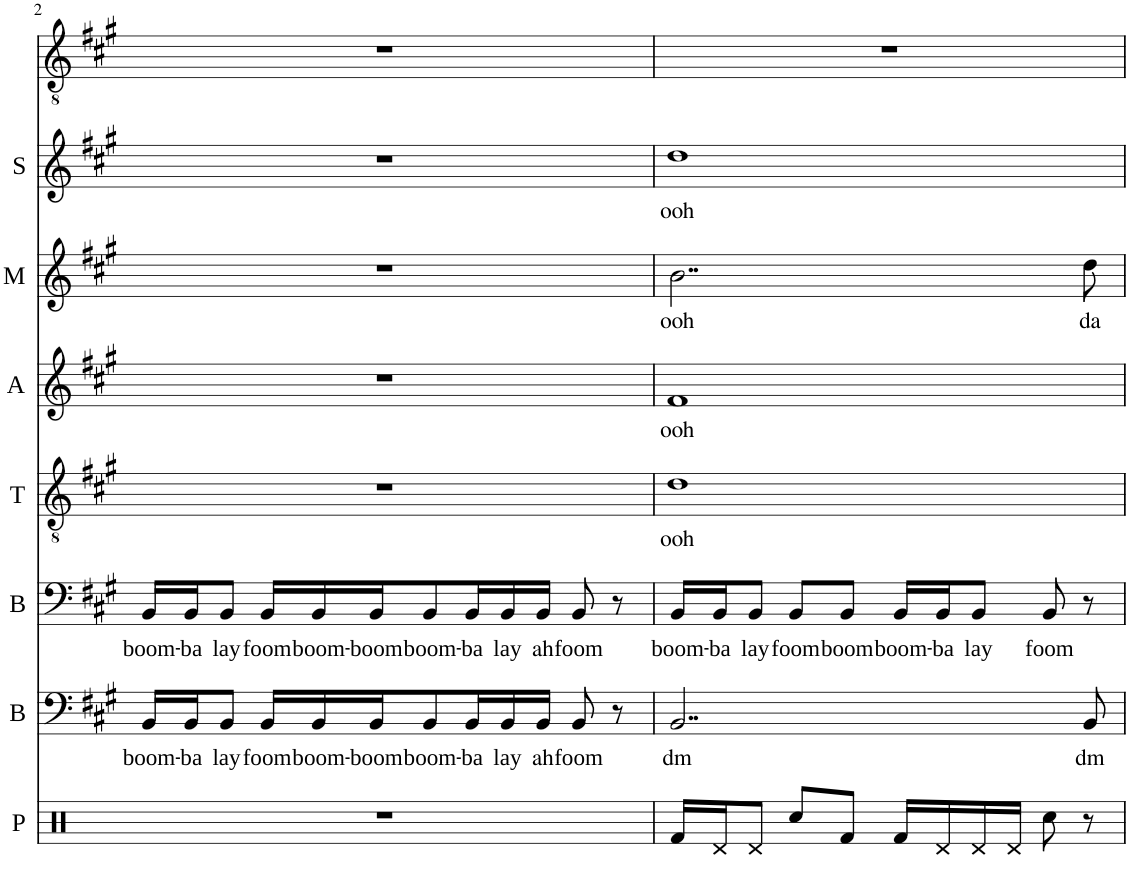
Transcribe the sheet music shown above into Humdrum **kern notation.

**kern	**kern	**text	**kern	**text	**kern	**text	**kern	**text	**kern	**text	**kern	**text	**kern
*part8	*part7	*part7	*part6	*part6	*part5	*part5	*part4	*part4	*part3	*part3	*part2	*part2	*part1
*staff8	*staff7	*staff7	*staff6	*staff6	*staff5	*staff5	*staff4	*staff4	*staff3	*staff3	*staff2	*staff2	*staff1
*I"Perc	*I"Bass	*	*I"Baritone	*	*I"Tenor	*	*I"Alto	*	*I"Mezzo	*	*I"Soprano	*	*I"Solo
*I'P	*I'B	*	*I'B	*	*I'T	*	*I'A	*	*I'M	*	*I'S	*	*
!!LO:PB:g=z
*clefX	*clefF4	*	*clefF4	*	*clefGv2	*	*clefG2	*	*clefG2	*	*clefG2	*	*clefGv2
*k[]	*k[f#c#g#]	*	*k[f#c#g#]	*	*k[f#c#g#]	*	*k[f#c#g#]	*	*k[f#c#g#]	*	*k[f#c#g#]	*	*k[f#c#g#]
*M4/4	*M4/4	*	*M4/4	*	*M4/4	*	*M4/4	*	*M4/4	*	*M4/4	*	*M4/4
=2	=2	=2	=2	=2	=2	=2	=2	=2	=2	=2	=2	=2	=2
!	!	!LO:LY:b	!	!LO:LY:b	!	!	!	!	!	!	!	!	!
1r	16BB/LL	boom-	16BB/LL	boom-	1r	.	1r	.	1r	.	1r	.	1r
!	!	!LO:LY:b	!	!LO:LY:b	!	!	!	!	!	!	!	!	!
.	16BB/J	-ba	16BB/J	-ba	.	.	.	.	.	.	.	.	.
!	!	!LO:LY:b	!	!LO:LY:b	!	!	!	!	!	!	!	!	!
.	8BB/J	lay	8BB/J	lay	.	.	.	.	.	.	.	.	.
!	!	!LO:LY:b	!	!LO:LY:b	!	!	!	!	!	!	!	!	!
.	16BB/LL	foom	16BB/LL	foom	.	.	.	.	.	.	.	.	.
!	!	!LO:LY:b	!	!LO:LY:b	!	!	!	!	!	!	!	!	!
.	16BB/	boom-	16BB/	boom-	.	.	.	.	.	.	.	.	.
!	!	!LO:LY:b	!	!LO:LY:b	!	!	!	!	!	!	!	!	!
.	16BB/J	-boom	16BB/J	-boom	.	.	.	.	.	.	.	.	.
!	!	!LO:LY:b	!	!LO:LY:b	!	!	!	!	!	!	!	!	!
.	8BB/	boom-	8BB/	boom-	.	.	.	.	.	.	.	.	.
!	!	!LO:LY:b	!	!LO:LY:b	!	!	!	!	!	!	!	!	!
.	16BB/L	-ba	16BB/L	-ba	.	.	.	.	.	.	.	.	.
!	!	!LO:LY:b	!	!LO:LY:b	!	!	!	!	!	!	!	!	!
.	16BB/	lay	16BB/	lay	.	.	.	.	.	.	.	.	.
!	!	!LO:LY:b	!	!LO:LY:b	!	!	!	!	!	!	!	!	!
.	16BB/JJ	ah	16BB/JJ	ah	.	.	.	.	.	.	.	.	.
!	!	!LO:LY:b	!	!LO:LY:b	!	!	!	!	!	!	!	!	!
.	8BB/	foom	8BB/	foom	.	.	.	.	.	.	.	.	.
.	8r	.	8r	.	.	.	.	.	.	.	.	.	.
=3	=3	=3	=3	=3	=3	=3	=3	=3	=3	=3	=3	=3	=3
!	!	!LO:LY:b	!	!LO:LY:b	!	!LO:LY:b	!	!LO:LY:b	!	!LO:LY:b	!	!LO:LY:b	!
16Rf/LL	2..BB/	dm	16BB/LL	boom-	1d	ooh	1f#	ooh	2..b\	ooh	1dd	ooh	1r
!	!	!	!	!LO:LY:b	!	!	!	!	!	!	!	!	!
16Rd/J	.	.	16BB/J	-ba	.	.	.	.	.	.	.	.	.
!	!	!	!	!LO:LY:b	!	!	!	!	!	!	!	!	!
8Rd/J	.	.	8BB/J	lay	.	.	.	.	.	.	.	.	.
!	!	!	!	!LO:LY:b	!	!	!	!	!	!	!	!	!
8Rcc/L	.	.	8BB/L	foom	.	.	.	.	.	.	.	.	.
!	!	!	!	!LO:LY:b	!	!	!	!	!	!	!	!	!
8Rf/J	.	.	8BB/J	boom	.	.	.	.	.	.	.	.	.
!	!	!	!	!LO:LY:b	!	!	!	!	!	!	!	!	!
16Rf/LL	.	.	16BB/LL	boom-	.	.	.	.	.	.	.	.	.
!	!	!	!	!LO:LY:b	!	!	!	!	!	!	!	!	!
16Rd/	.	.	16BB/J	-ba	.	.	.	.	.	.	.	.	.
!	!	!	!	!LO:LY:b	!	!	!	!	!	!	!	!	!
16Rd/	.	.	8BB/J	lay	.	.	.	.	.	.	.	.	.
16Rd/JJ	.	.	.	.	.	.	.	.	.	.	.	.	.
!	!	!	!	!LO:LY:b	!	!	!	!	!	!	!	!	!
8Rcc\	.	.	8BB/	foom	.	.	.	.	.	.	.	.	.
!	!	!LO:LY:b	!	!	!	!	!	!	!	!LO:LY:b	!	!	!
8r	8BB/	dm	8r	.	.	.	.	.	8dd\	da	.	.	.
=	=	=	=	=	=	=	=	=	=	=	=	=	=
*-	*-	*-	*-	*-	*-	*-	*-	*-	*-	*-	*-	*-	*-
